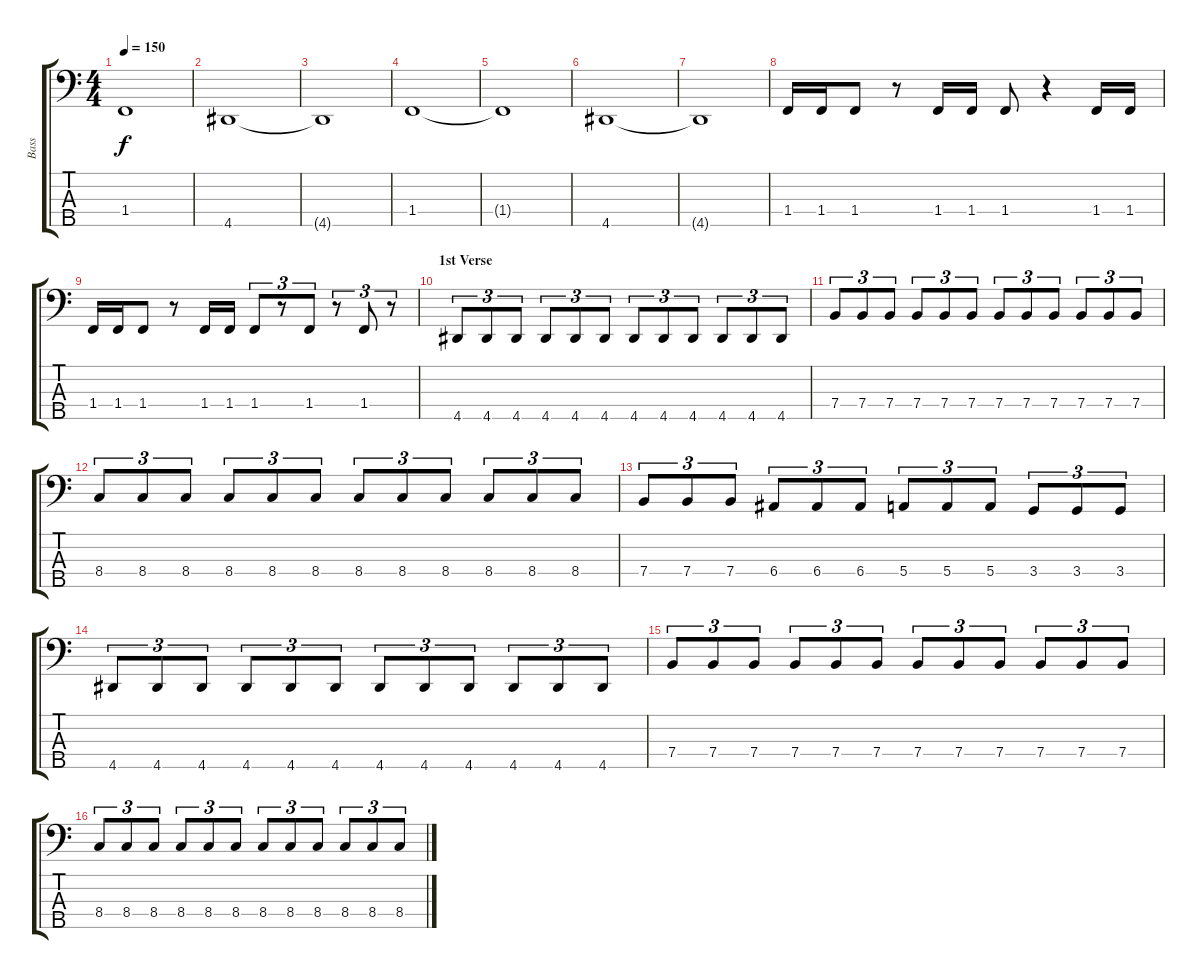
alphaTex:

\track ("Bass" "Bass") {instrument electricbassfinger}
\staff {score tabs}
\tuning (G2 D2 A1 E1 B0) {hide}
\ts (4 4)
\tempo 150
\clef f4
\ks c
1.4{t}.1{dy f} |
4.5.1 |
4.5{t}.1 |
1.4.1 |
1.4{t}.1 |
4.5.1 |
4.5{t}.1 |
1.4.16 1.4.16 1.4.8 r.8 1.4.16 1.4.16 1.4.8 r.4 1.4.16 1.4.16 |
1.4.16 1.4.16 1.4.8 r.8 1.4.16 1.4.16 1.4.8{tu (3 2)} r.8{tu (3 2)} 1.4.8{tu (3 2)} r.8{tu (3 2)} 1.4.8{tu (3 2)} r.8{tu (3 2)} |
\section ("" "1st Verse")
4.5.8{tu (3 2)} 4.5.8{tu (3 2)} 4.5.8{tu (3 2)} 4.5.8{tu (3 2)} 4.5.8{tu (3 2)} 4.5.8{tu (3 2)} 4.5.8{tu (3 2)} 4.5.8{tu (3 2)} 4.5.8{tu (3 2)} 4.5.8{tu (3 2)} 4.5.8{tu (3 2)} 4.5.8{tu (3 2)} |
7.4.8{tu (3 2)} 7.4.8{tu (3 2)} 7.4.8{tu (3 2)} 7.4.8{tu (3 2)} 7.4.8{tu (3 2)} 7.4.8{tu (3 2)} 7.4.8{tu (3 2)} 7.4.8{tu (3 2)} 7.4.8{tu (3 2)} 7.4.8{tu (3 2)} 7.4.8{tu (3 2)} 7.4.8{tu (3 2)} |
8.4.8{tu (3 2)} 8.4.8{tu (3 2)} 8.4.8{tu (3 2)} 8.4.8{tu (3 2)} 8.4.8{tu (3 2)} 8.4.8{tu (3 2)} 8.4.8{tu (3 2)} 8.4.8{tu (3 2)} 8.4.8{tu (3 2)} 8.4.8{tu (3 2)} 8.4.8{tu (3 2)} 8.4.8{tu (3 2)} |
7.4.8{tu (3 2)} 7.4.8{tu (3 2)} 7.4.8{tu (3 2)} 6.4.8{tu (3 2)} 6.4.8{tu (3 2)} 6.4.8{tu (3 2)} 5.4.8{tu (3 2)} 5.4.8{tu (3 2)} 5.4.8{tu (3 2)} 3.4.8{tu (3 2)} 3.4.8{tu (3 2)} 3.4.8{tu (3 2)} |
4.5.8{tu (3 2)} 4.5.8{tu (3 2)} 4.5.8{tu (3 2)} 4.5.8{tu (3 2)} 4.5.8{tu (3 2)} 4.5.8{tu (3 2)} 4.5.8{tu (3 2)} 4.5.8{tu (3 2)} 4.5.8{tu (3 2)} 4.5.8{tu (3 2)} 4.5.8{tu (3 2)} 4.5.8{tu (3 2)} |
7.4.8{tu (3 2)} 7.4.8{tu (3 2)} 7.4.8{tu (3 2)} 7.4.8{tu (3 2)} 7.4.8{tu (3 2)} 7.4.8{tu (3 2)} 7.4.8{tu (3 2)} 7.4.8{tu (3 2)} 7.4.8{tu (3 2)} 7.4.8{tu (3 2)} 7.4.8{tu (3 2)} 7.4.8{tu (3 2)} |
8.4.8{tu (3 2)} 8.4.8{tu (3 2)} 8.4.8{tu (3 2)} 8.4.8{tu (3 2)} 8.4.8{tu (3 2)} 8.4.8{tu (3 2)} 8.4.8{tu (3 2)} 8.4.8{tu (3 2)} 8.4.8{tu (3 2)} 8.4.8{tu (3 2)} 8.4.8{tu (3 2)} 8.4.8{tu (3 2)}
